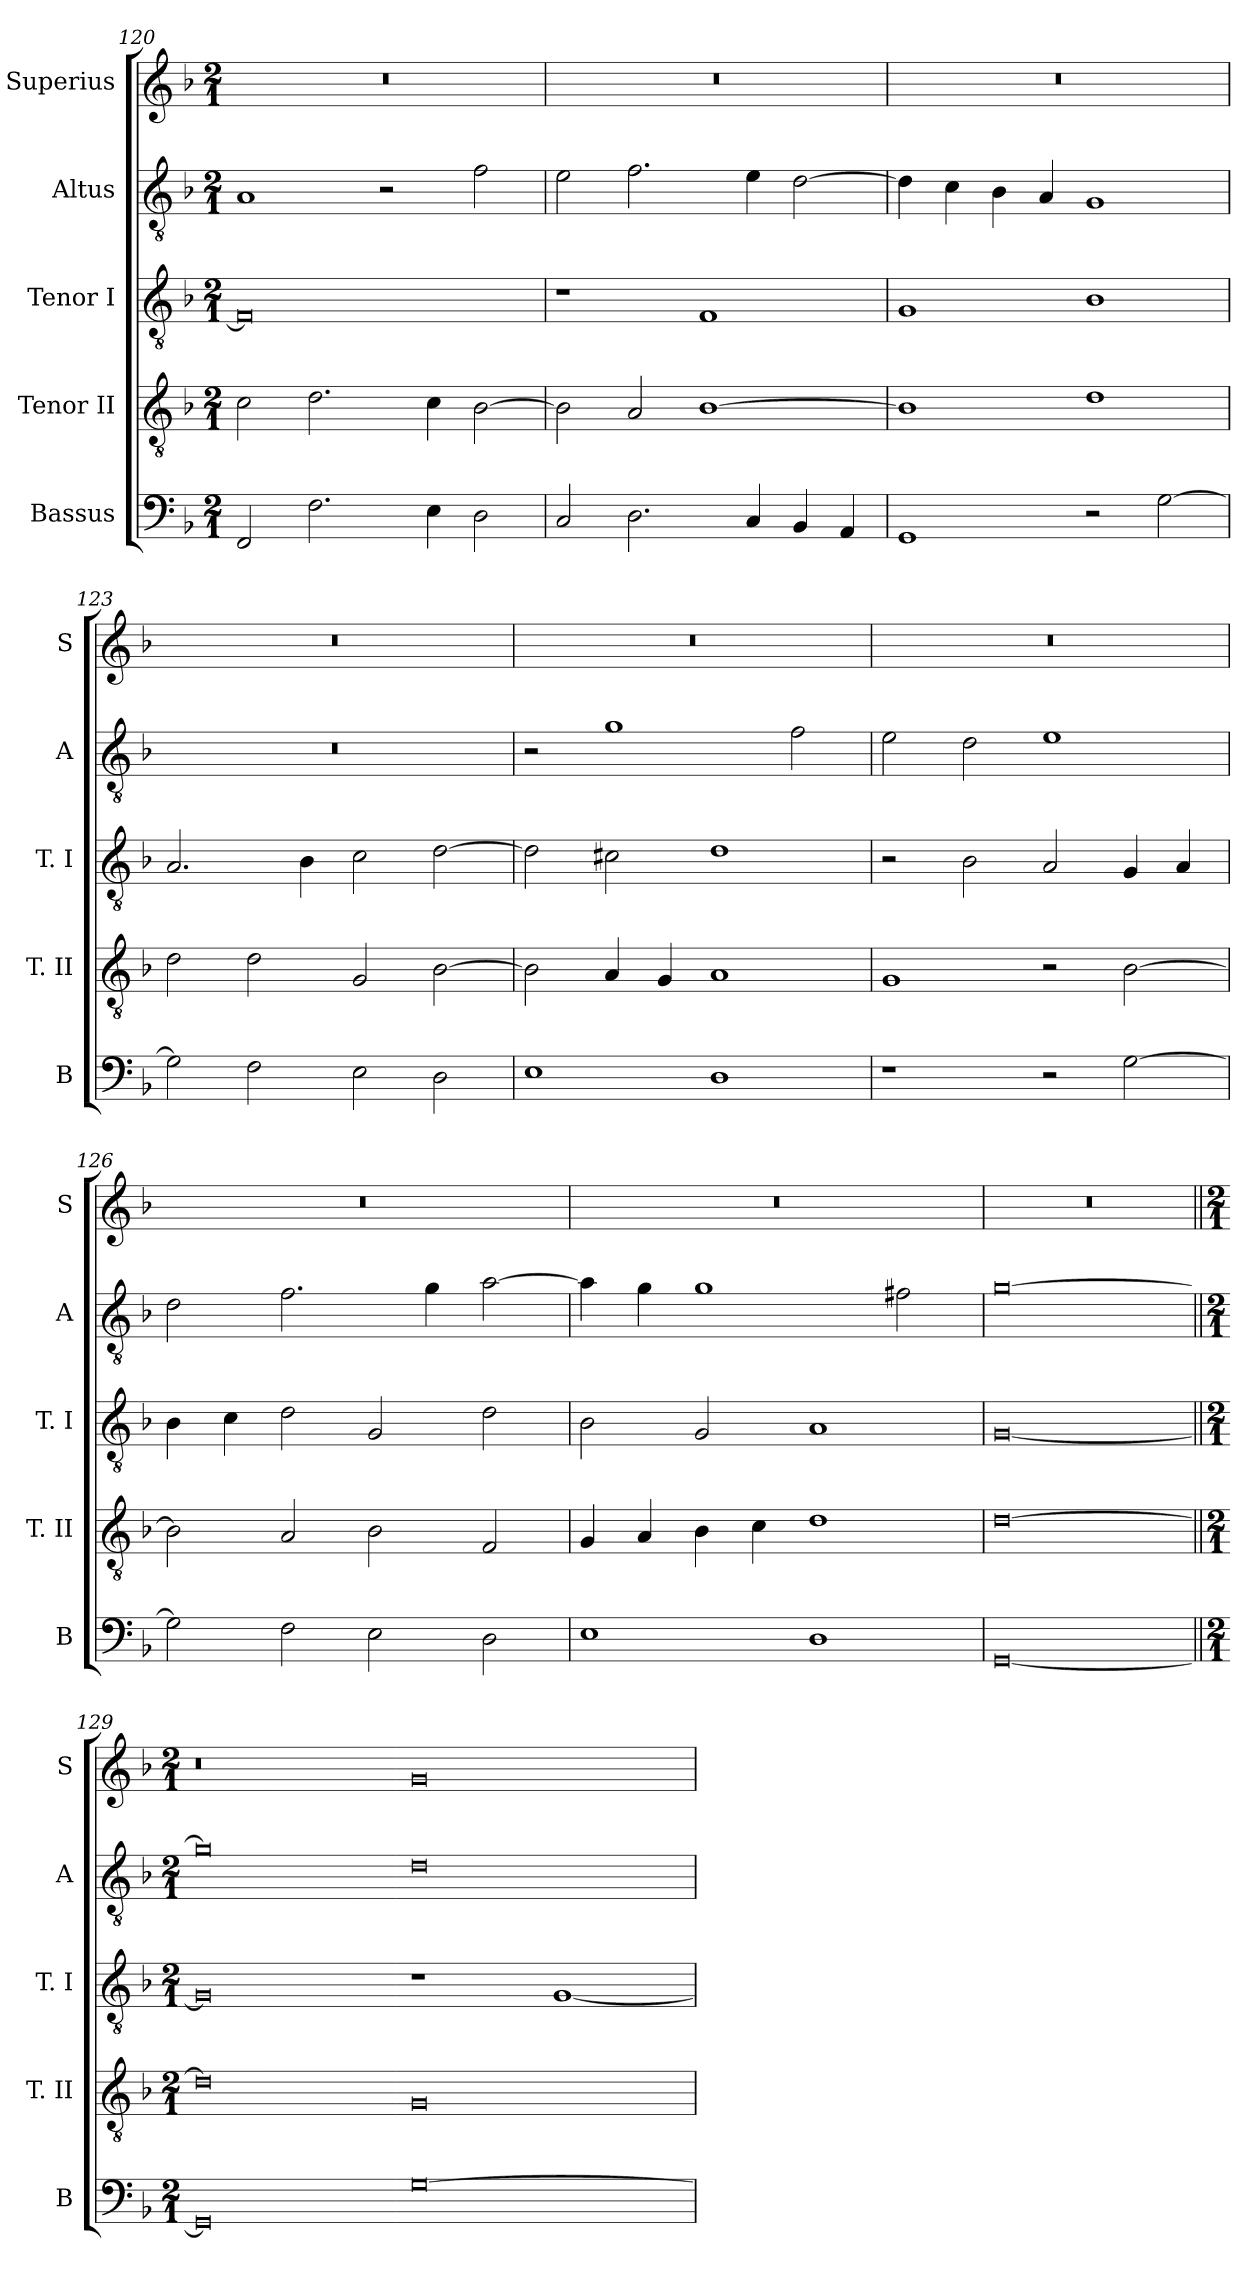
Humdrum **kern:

**kern	**kern	**kern	**kern	**kern
*part5	*part4	*part3	*part2	*part1
*staff5	*staff4	*staff3	*staff2	*staff1
*I"Bassus	*I"Tenor II	*I"Tenor I	*I"Altus	*I"Superius
*I'B	*I'T. II	*I'T. I	*I'A	*I'S
*clefF4	*clefGv2	*clefGv2	*clefGv2	*clefG2
*k[b-]	*k[b-]	*k[b-]	*k[b-]	*k[b-]
*F:	*F:	*F:	*F:	*F:
*M2/1	*M2/1	*M2/1	*M2/1	*M2/1
=120	=120	=120	=120	=120
2FF	2c	0F]	1A	0r
2.F	2.d	.	.	.
.	.	.	2r	.
4E	4c	.	.	.
2D	[2B-	.	2f	.
=121	=121	=121	=121	=121
2C	2B-]	1r	2e	0r
2.D	2A	.	2.f	.
.	[1B-	1F	.	.
4C	.	.	4e	.
4BB-	.	.	[2d	.
4AA	.	.	.	.
=122	=122	=122	=122	=122
1GG	1B-]	1G	4d]	0r
.	.	.	4c	.
.	.	.	4B-	.
.	.	.	4A	.
2r	1d	1B-	1G	.
[2G	.	.	.	.
=123	=123	=123	=123	=123
2G]	2d	2.A	0r	0r
2F	2d	.	.	.
.	.	4B-	.	.
2E	2G	2c	.	.
2D	[2B-	[2d	.	.
=124	=124	=124	=124	=124
1E	2B-]	2d]	2r	0r
.	4A	2c#X	1g	.
.	4G	.	.	.
1D	1A	1d	.	.
.	.	.	2f	.
=125	=125	=125	=125	=125
1r	1G	2r	2e	0r
.	.	2B-	2d	.
2r	2r	2A	1e	.
[2G	[2B-	4G	.	.
.	.	4A	.	.
=126	=126	=126	=126	=126
2G]	2B-]	4B-	2d	0r
.	.	4c	.	.
2F	2A	2d	2.f	.
2E	2B-	2G	.	.
.	.	.	4g	.
2D	2F	2d	[2a	.
=127	=127	=127	=127	=127
1E	4G	2B-	4a]	0r
.	4A	.	4g	.
.	4B-	2G	1g	.
.	4c	.	.	.
1D	1d	1A	.	.
.	.	.	2f#X	.
=128	=128	=128	=128	=128
[0GG	[0d	[0G	[0g	0r
=129||	=129||	=129||	=129||	=129||
*M2/1	*M2/1	*M2/1	*M2/1	*M2/1
0GG]	0d]	0G]	0g]	0r
[0G	0G	1r	0d	0g
.	.	[1G	.	.
=	=	=	=	=
*-	*-	*-	*-	*-
